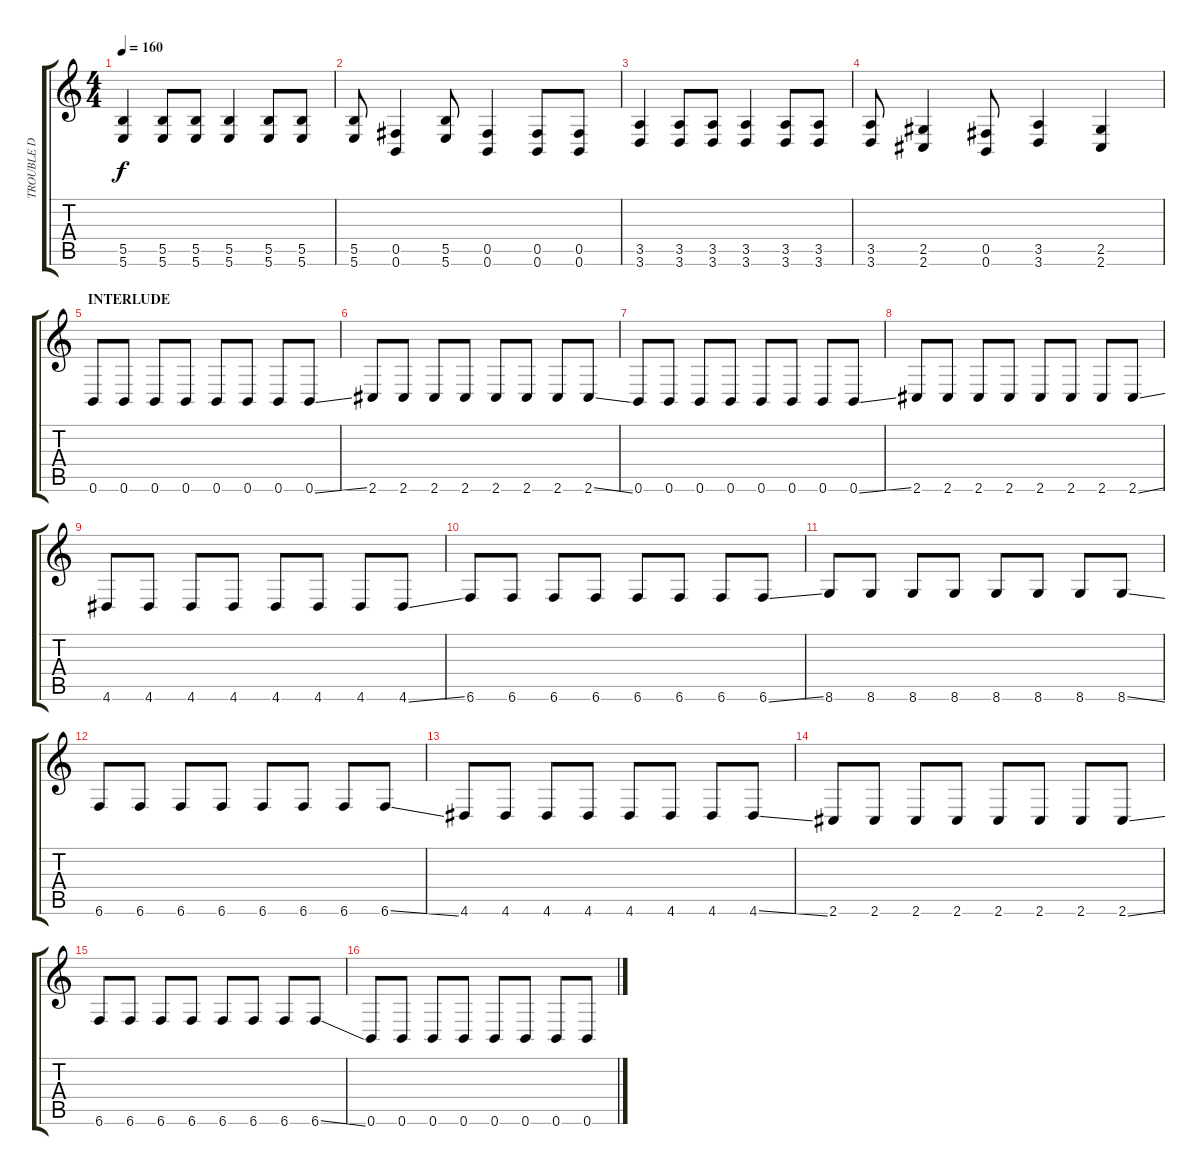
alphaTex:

\track ("TROUBLE D" "TROUBLE D") {instrument synthbass1}
\staff {score tabs}
\tuning (Db4 Ab3 E3 B2 Gb2 B1) {hide}
\ts (4 4)
\tempo 160
\clef g2
\ks c
(5.5 5.6).4{dy f} (5.5 5.6).8 (5.5 5.6).8 (5.5 5.6).4 (5.5 5.6).8 (5.5 5.6).8 |
(5.5 5.6).8 (0.5 0.6).4 (5.5 5.6).8 (0.5 0.6).4 (0.5 0.6).8 (0.5 0.6).8 |
(3.5 3.6).4 (3.5 3.6).8 (3.5 3.6).8 (3.5 3.6).4 (3.5 3.6).8 (3.5 3.6).8 |
(3.5 3.6).8 (2.5 2.6).4 (0.5 0.6).8 (3.5 3.6).4 (2.5 2.6).4 |
\section ("" "INTERLUDE")
0.6.8{instrument synthbass1} 0.6.8 0.6.8 0.6.8 0.6.8 0.6.8 0.6.8 0.6{ss}.8 |
2.6.8 2.6.8 2.6.8 2.6.8 2.6.8 2.6.8 2.6.8 2.6{ss}.8 |
0.6.8 0.6.8 0.6.8 0.6.8 0.6.8 0.6.8 0.6.8 0.6{ss}.8 |
2.6.8 2.6.8 2.6.8 2.6.8 2.6.8 2.6.8 2.6.8 2.6{ss}.8 |
4.6.8 4.6.8 4.6.8 4.6.8 4.6.8 4.6.8 4.6.8 4.6{ss}.8 |
6.6.8 6.6.8 6.6.8 6.6.8 6.6.8 6.6.8 6.6.8 6.6{ss}.8 |
8.6.8 8.6.8 8.6.8 8.6.8 8.6.8 8.6.8 8.6.8 8.6{ss}.8 |
6.6.8 6.6.8 6.6.8 6.6.8 6.6.8 6.6.8 6.6.8 6.6{ss}.8 |
4.6.8 4.6.8 4.6.8 4.6.8 4.6.8 4.6.8 4.6.8 4.6{ss}.8 |
2.6.8 2.6.8 2.6.8 2.6.8 2.6.8 2.6.8 2.6.8 2.6{ss}.8 |
6.6.8 6.6.8 6.6.8 6.6.8 6.6.8 6.6.8 6.6.8 6.6{ss}.8 |
0.6.8 0.6.8 0.6.8 0.6.8 0.6.8 0.6.8 0.6.8 0.6{ss}.8
